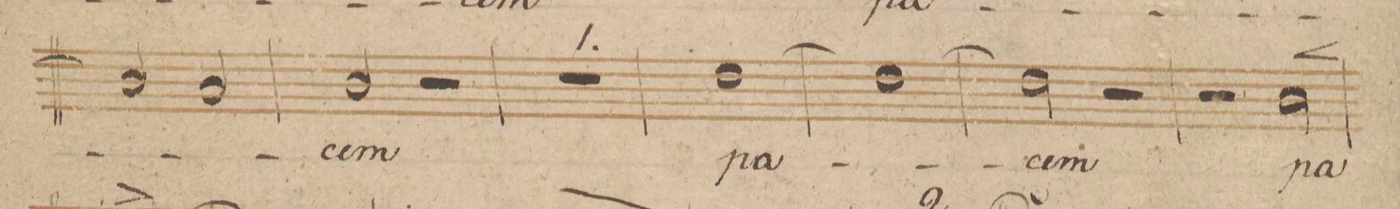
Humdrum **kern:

**kern	**text	**dynam
*I"Tenore.	*	*
*clefC4	*	*
*k[b-]	*	*
*met(c|)	*	*
*M2/2	*	*
2A/]	.	.
2G/	.	.
=98	=98	=98
2A/	-cem	.
2r	.	.
=99	=99	=99
1r	.	.
=100	=100	=100
[1c\	pa-	.
=101	=101	=101
1c\_	.	.
=102	=102	=102
2c\]	-cem	.
2r	.	.
=103	=103	=103
2r	.	.
2A\	pa-	<
.	.	[
=104	=104	=104
*-	*-	*-
